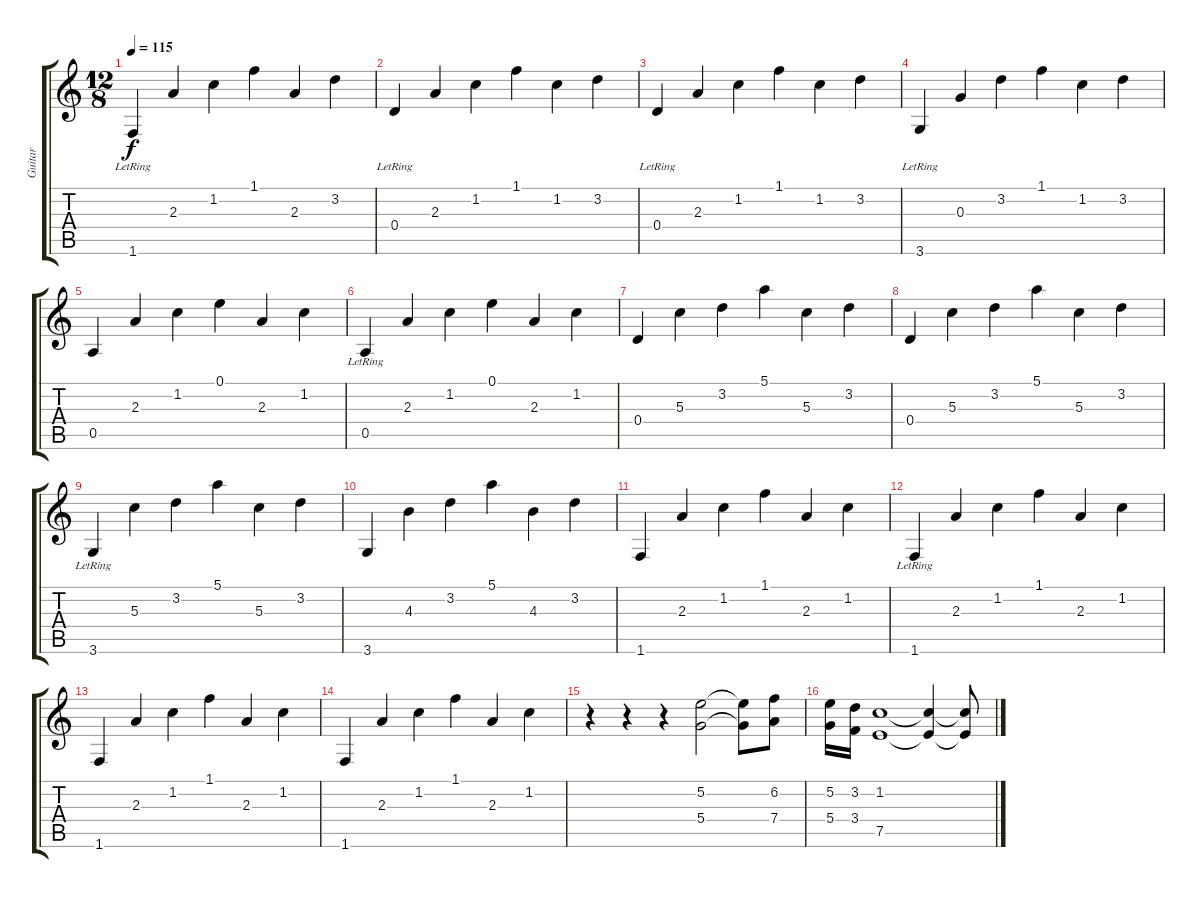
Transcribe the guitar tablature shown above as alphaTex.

\track ("Guitar" "Guitar") {instrument electricguitarjazz}
\staff {score tabs}
\tuning (E4 B3 G3 D3 A2 E2) {hide}
\ts (12 8)
\tempo 115
\clef g2
\ks c
1.6{lr}.4{dy f} 2.3.4 1.2.4 1.1.4 2.3.4 3.2.4 |
0.4{lr}.4 2.3.4 1.2.4 1.1.4 1.2.4 3.2.4 |
0.4{lr}.4 2.3.4 1.2.4 1.1.4 1.2.4 3.2.4 |
3.6{lr}.4 0.3.4 3.2.4 1.1.4 1.2.4 3.2.4 |
0.5.4 2.3.4 1.2.4 0.1.4 2.3.4 1.2.4 |
0.5{lr}.4 2.3.4 1.2.4 0.1.4 2.3.4 1.2.4 |
0.4.4 5.3.4 3.2.4 5.1.4 5.3.4 3.2.4 |
0.4.4 5.3.4 3.2.4 5.1.4 5.3.4 3.2.4 |
3.6{lr}.4 5.3.4 3.2.4 5.1.4 5.3.4 3.2.4 |
3.6.4 4.3.4 3.2.4 5.1.4 4.3.4 3.2.4 |
1.6.4 2.3.4 1.2.4 1.1.4 2.3.4 1.2.4 |
1.6{lr}.4 2.3.4 1.2.4 1.1.4 2.3.4 1.2.4 |
1.6.4 2.3.4 1.2.4 1.1.4 2.3.4 1.2.4 |
1.6.4 2.3.4 1.2.4 1.1.4 2.3.4 1.2.4 |
r.4 r.4 r.4 (5.2 5.4).2 (5.2{t} 5.4{t}).8 (6.2 7.4).8 |
(5.2 5.4).16 (3.2 3.4).16 (1.2 7.5).1 (1.2{t} 7.5{t}).4 (1.2{t} 7.5{t}).8
